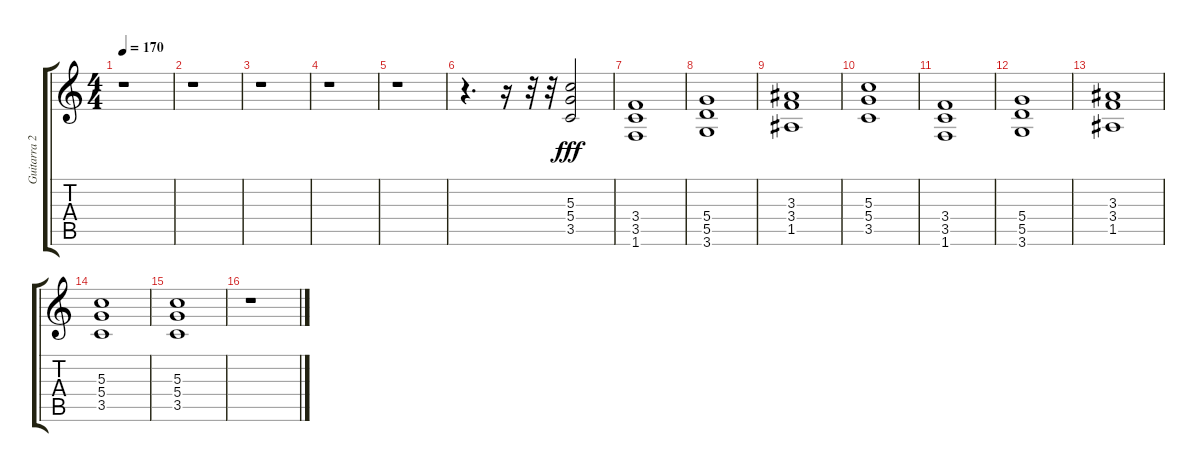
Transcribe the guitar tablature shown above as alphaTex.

\track ("Guitarra 2 - Erik" "Guitarra 2") {instrument distortionguitar}
\staff {score tabs}
\tuning (E4 B3 G3 D3 A2 E2) {hide}
\ts (4 4)
\tempo 170
\clef g2
\ks c
r.1{dy fff} |
r.1 |
r.1 |
r.1 |
r.1 |
r.4{d} r.16 r.32 r.32 (5.3 5.4 3.5).2 |
(3.4 3.5 1.6).1 |
(5.4 5.5 3.6).1 |
(3.3 3.4 1.5).1 |
(5.3 5.4 3.5).1 |
(3.4 3.5 1.6).1 |
(5.4 5.5 3.6).1 |
(3.3 3.4 1.5).1 |
(5.3 5.4 3.5).1 |
(5.3 5.4 3.5).1 |
r.1
